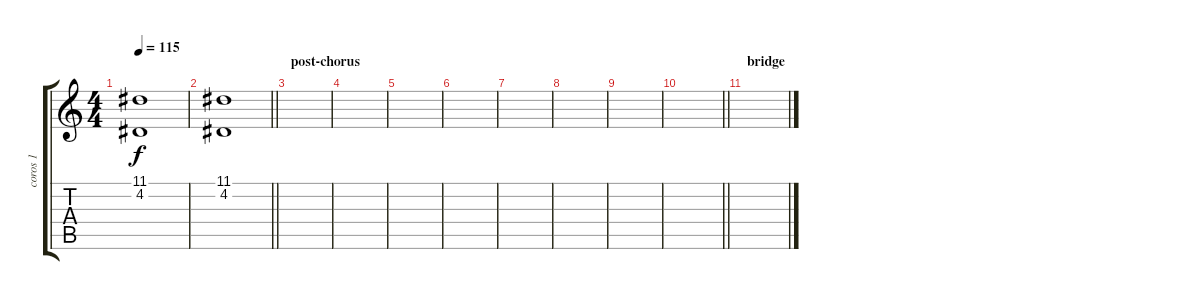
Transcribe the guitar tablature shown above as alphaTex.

\track ("coros 1" "coros 1") {instrument panflute}
\staff {score tabs}
\tuning (E4 B3 G3 D3 A2 E2) {hide}
\ts (4 4)
\tempo 115
\clef g2
\ks c
(11.1 4.2).1{dy f} |
\barLineRight lightlight
(11.1 4.2).1 |
\section ("" "post-chorus")
|
|
|
|
|
|
|
\barLineRight lightlight
|
\section ("" "bridge")
